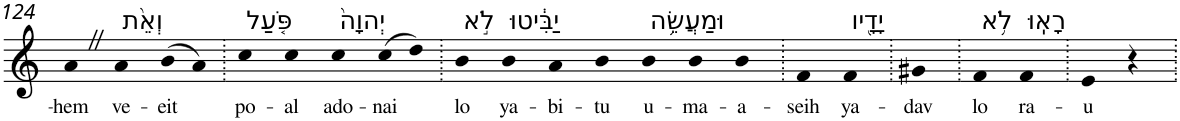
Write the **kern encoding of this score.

**kern	**text
*part1	*part1
*staff1	*staff1
*I"Piano	*
*I'Pno	*
!!LO:PB:g=z
*clefG2	*
*k[]	*
=124	=124
!	!LO:LY:b
4aZ	-hem
!LO:TX:a:t=וְאֵ֨ת	!
!	!LO:LY:b
4a	ve-
!	!LO:LY:b
(8b	-eit
8a)	.
=125.	=125.
!LO:TX:a:t=פֹּ֤עַל	!
!	!LO:LY:b
4cc	po-
!	!LO:LY:b
4cc	-al
!LO:TX:a:t=יְהוָה֙	!
!	!LO:LY:b
4cc	ado-
!	!LO:LY:b
(8cc	-nai
8dd)	.
=126.	=126.
!LO:TX:a:t=לֹ֣א	!
!	!LO:LY:b
4b	lo
!LO:TX:a:t=יַבִּ֔יטוּ	!
!	!LO:LY:b
4b	ya-
!	!LO:LY:b
4a	-bi-
!	!LO:LY:b
4b	-tu
!LO:TX:a:t=וּמַעֲשֵׂ֥ה	!
!	!LO:LY:b
4b	u-
!	!LO:LY:b
4b	-ma-
!	!LO:LY:b
4b	-a-
=127.	=127.
!	!LO:LY:b
4f	-seih
!LO:TX:a:t=יָדָ֖יו	!
!	!LO:LY:b
4f	ya-
=128.	=128.
!	!LO:LY:b
4g#X	-dav
=129.	=129.
!LO:TX:a:t=לֹ֥א	!
!	!LO:LY:b
4f	lo
!LO:TX:a:t=רָאֽוּ	!
!	!LO:LY:b
4f	ra-
=130.	=130.
!	!LO:LY:b
4e	-u
4r	.
=.	=.
*-	*-
